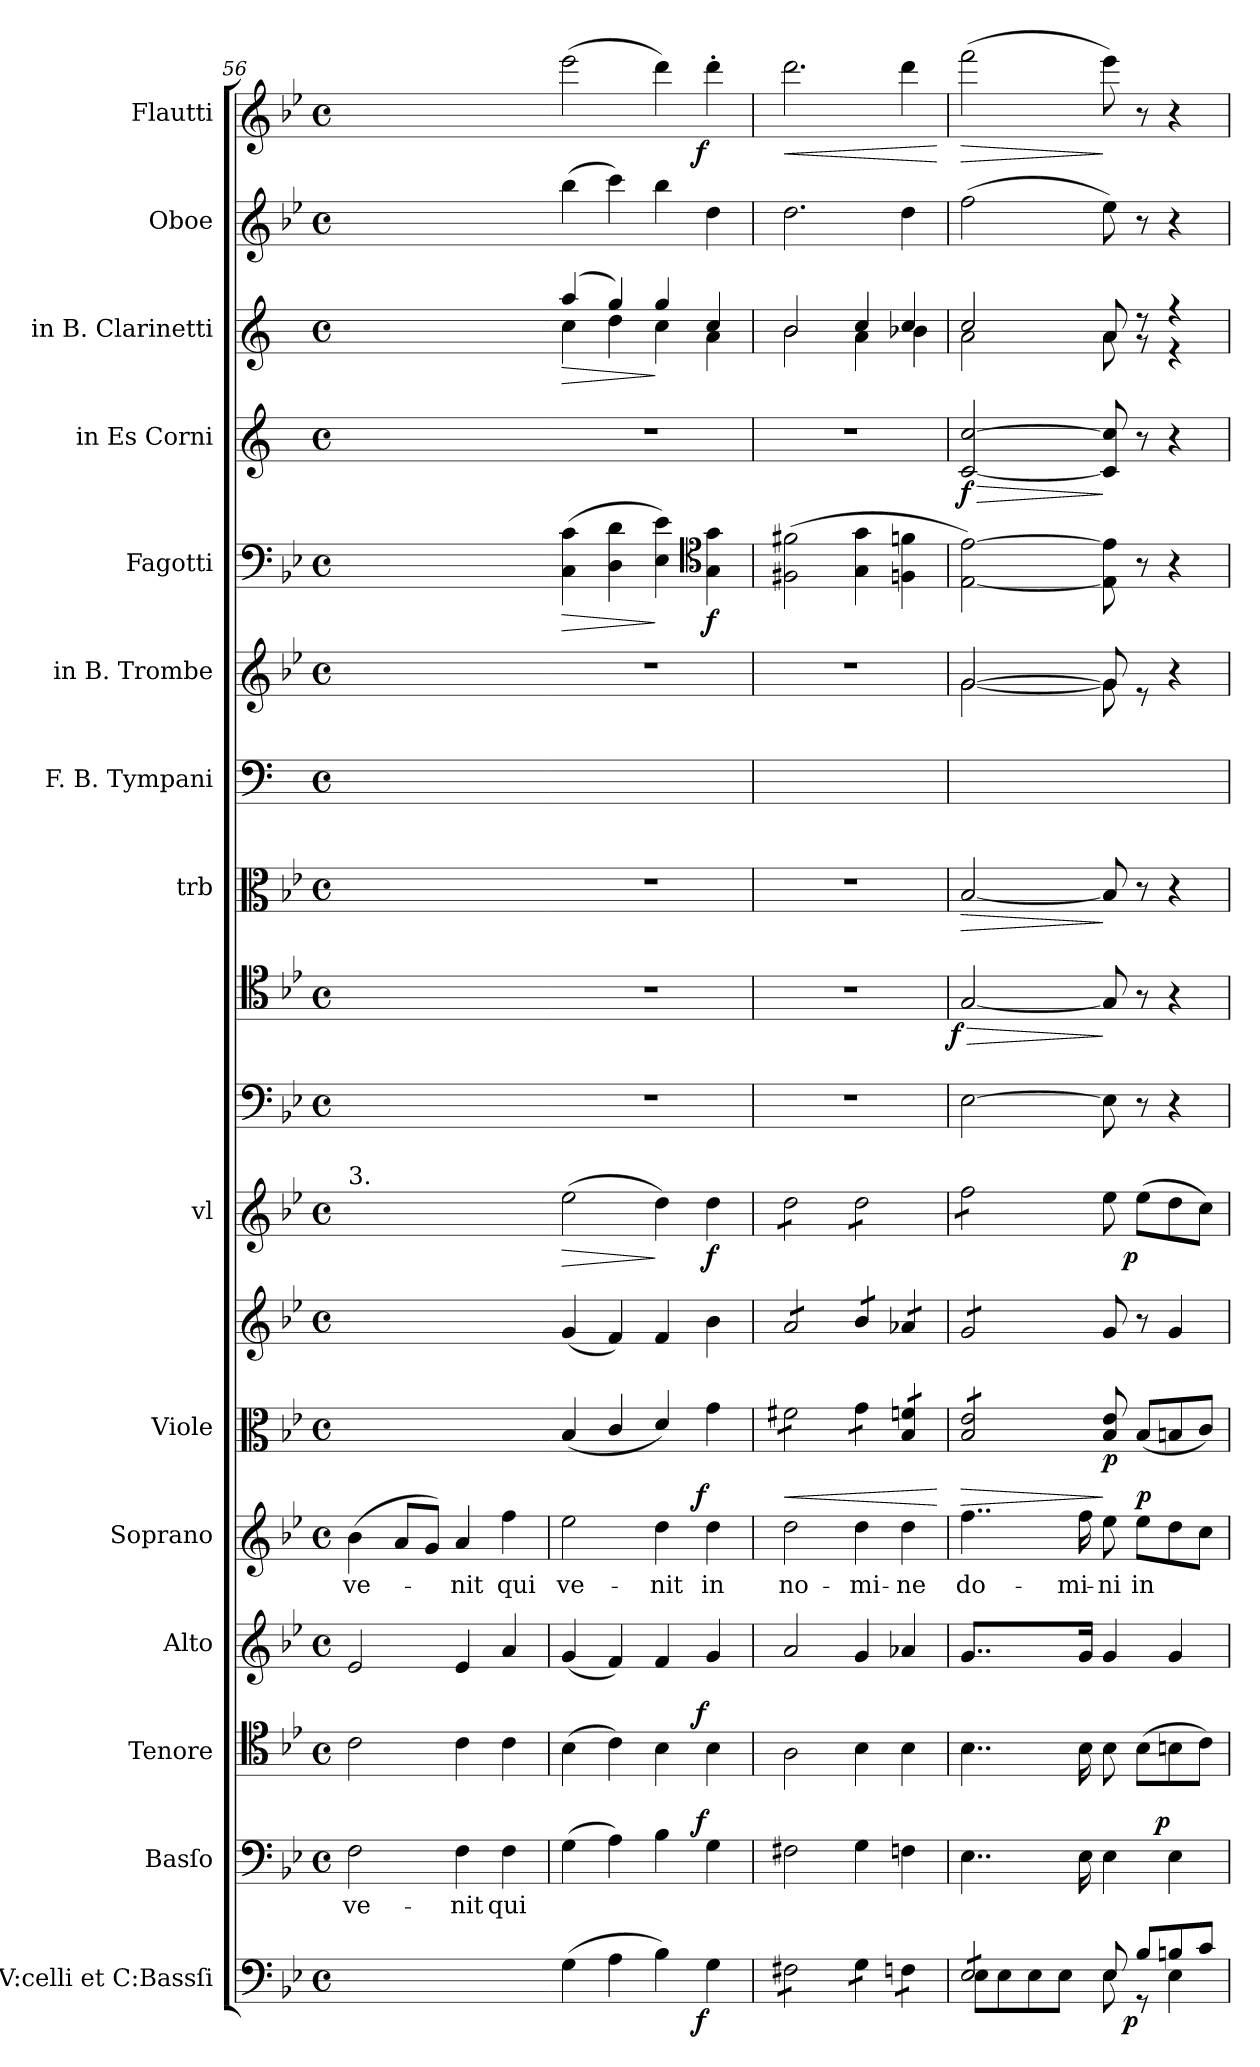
**kern	**dynam	**kern	**text	**dynam	**kern	**dynam	**kern	**kern	**text	**dynam	**kern	**dynam	**kern	**kern	**dynam	**kern	**kern	**dynam	**kern	**dynam	**kern	**kern	**kern	**dynam	**kern	**dynam	**kern	**dynam	**kern	**kern	**dynam
*part18	*part18	*part17	*part17	*part17	*part16	*part16	*part15	*part14	*part14	*part14	*part13	*part13	*part12	*part11	*part11	*part10	*part9	*part9	*part8	*part8	*part7	*part6	*part5	*part5	*part4	*part4	*part3	*part3	*part2	*part1	*part1
*staff18	*staff18	*staff17	*staff17	*staff17	*staff16	*staff16	*staff15	*staff14	*staff14	*staff14	*staff13	*staff13	*staff12	*staff11	*staff11	*staff10	*staff9	*staff9	*staff8	*staff8	*staff7	*staff6	*staff5	*staff5	*staff4	*staff4	*staff3	*staff3	*staff2	*staff1	*staff1
*I"V:celli et C:Bassſi	*	*I"Basſo	*	*	*I"Tenore	*	*I"Alto	*I"Soprano	*	*	*I"Viole	*	*	*I"vl	*	*	*	*	*I"trb	*	*I"F. B. Tympani	*I"in B. Trombe	*I"Fagotti	*	*I"in Es Corni	*	*I"in B. Clarinetti	*	*I"Oboe	*I"Flautti	*
*	*	*I'B	*	*	*I'T	*	*I'A	*I'S	*	*	*	*	*	*	*	*	*	*	*I'Trb	*	*	*	*I'fag	*	*	*	*	*	*I'ob	*I'fl	*
*clefF4	*	*clefF4	*	*	*clefC4	*	*clefG2	*clefG2	*	*	*clefC3	*	*clefG2	*clefG2	*	*clefF4	*clefC4	*	*clefC3	*	*clefF4	*clefG2	*clefF4	*	*clefG2	*	*clefG2	*	*clefG2	*clefG2	*
*	*	*	*	*	*	*	*	*	*	*	*	*	*	*	*	*	*	*	*	*	*	*	*	*	*ITrd1c2	*	*ITrd1c2	*	*	*	*
*k[b-e-]	*	*k[b-e-]	*	*	*k[b-e-]	*	*k[b-e-]	*k[b-e-]	*	*	*k[b-e-]	*	*k[b-e-]	*k[b-e-]	*	*k[b-e-]	*k[b-e-]	*	*k[b-e-]	*	*	*k[b-e-]	*k[b-e-]	*	*k[b-e-]	*	*k[b-e-]	*	*k[b-e-]	*k[b-e-]	*
*M4/4	*	*M4/4	*	*	*M4/4	*	*M4/4	*M4/4	*	*	*M4/4	*	*M4/4	*M4/4	*	*M4/4	*M4/4	*	*M4/4	*	*M4/4	*M4/4	*M4/4	*	*M4/4	*	*M4/4	*	*M4/4	*M4/4	*
*met(c)	*	*met(c)	*	*	*met(c)	*	*met(c)	*met(c)	*	*	*met(c)	*	*met(c)	*met(c)	*	*met(c)	*met(c)	*	*met(c)	*	*met(c)	*met(c)	*met(c)	*	*met(c)	*	*met(c)	*	*met(c)	*met(c)	*
=56	=56	=56	=56	=56	=56	=56	=56	=56	=56	=56	=56	=56	=56	=56	=56	=56	=56	=56	=56	=56	=56	=56	=56	=56	=56	=56	=56	=56	=56	=56	=56
!	!	!	!	!	!	!	!	!	!	!	!	!	!	!LO:TX:a:t=3.	!	!	!	!	!	!	!	!	!	!	!	!	!	!	!	!	!
1ryy	.	2F\	ve-	.	2c\	.	2e-/	(4b-\	ve-	.	1ryy	.	1ryy	1ryy	.	1ryy	1ryy	.	1ryy	.	1ryy	1ryy	1ryy	.	1ryy	.	1ryy	.	1ryy	1ryy	.
.	.	.	.	.	.	.	.	8a/L	.	.	.	.	.	.	.	.	.	.	.	.	.	.	.	.	.	.	.	.	.	.	.
.	.	.	.	.	.	.	.	8g/J)	.	.	.	.	.	.	.	.	.	.	.	.	.	.	.	.	.	.	.	.	.	.	.
.	.	4F\	-nit	.	4c\	.	4e-/	4a/	-nit	.	.	.	.	.	.	.	.	.	.	.	.	.	.	.	.	.	.	.	.	.	.
.	.	4F\	qui	.	4c\	.	4a/	4ff\	qui	.	.	.	.	.	.	.	.	.	.	.	.	.	.	.	.	.	.	.	.	.	.
=57	=57-	=57	=57-	=57-	=57	=57-	=57	=57	=57-	=57-	=57	=57-	=57	=57	=57-	=57-	=57-	=57-	=57-	=57-	=57-	=57-	=57-	=57-	=57-	=57-	=57-	=57-	=57-	=57-	=57-
!	!	!	!	!	!	!	!	!	!	!	!	!	!	!	!LO:HP:b	!	!	!	!	!	!	!	!	!LO:HP:b	!	!	!	!LO:HP:b	!	!	!
*	*	*	*	*	*	*	*	*	*	*	*	*	*	*	*	*	*	*	*	*	*	*	*	*	*	*	*^	*	*	*	*
(4G\	.	(4G\	.	.	(4B-\	.	(4g/	2ee-\	ve-	.	(4B-/	.	(4g/	(2ee-\	>	1r	1r	.	1r	.	1ryy	1r	(4C\ 4c\	>	1r	.	(4gg/	4b-\	>	(4bb-\	(2eee-\	.
4A\	.	4A\)	.	.	4c\)	.	4f/)	.	.	.	4c/	.	4f/)	.	.	.	.	.	.	.	.	.	4D\ 4d\	.	.	.	4ff/)	4cc\	.	4ccc\)	.	.
4B-\)	.	4B-\	.	.	4B-\	.	4f/	4dd\	-nit	.	4d/)	.	4f/	4dd\)	]	.	.	.	.	.	.	.	4E-\ 4e-\)	]	.	.	4ff/	4b-\	]	4bb-\	4ddd\)	.
*	*	*	*	*	*	*	*	*	*	*	*	*	*	*	*	*	*	*	*	*	*	*	*clefC4	*	*	*	*	*	*	*	*	*
!	!LO:DY:rj	!	!	!LO:DY:a:rj	!	!LO:DY:a:rj	!	!	!	!LO:DY:a:rj	!	!	!	!	!	!	!	!	!	!	!	!	!	!	!	!	!	!	!	!	!	!LO:DY:rj
4G\	f	4G\	.	f	4B-\	f	4g/	4dd\	in	f	4g\	.	4b-\	4dd\	f	.	.	.	.	.	.	.	4G\ 4g\	f	.	.	4b-/	4g\	.	4dd\	4ddd'\	f
=58	=58	=58	=58	=58	=58	=58	=58	=58	=58	=58	=58	=58	=58	=58	=58	=58	=58	=58	=58	=58	=58	=58	=58	=58	=58	=58	=58	=58	=58	=58	=58	=58
!	!	!	!	!	!	!	!	!	!	!LO:HP:a	!	!	!	!	!	!	!	!	!	!	!	!	!	!	!	!	!	!	!	!	!	!LO:HP:b
*tremolo	*	*	*	*	*	*	*	*	*	*	*	*	*	*	*	*	*	*	*	*	*	*	*	*	*	*	*	*	*	*	*	*
*	*	*	*	*	*	*	*	*	*	*	*tremolo	*	*	*	*	*	*	*	*	*	*	*	*	*	*	*	*	*	*	*	*	*
*	*	*	*	*	*	*	*	*	*	*	*	*	*tremolo	*	*	*	*	*	*	*	*	*	*	*	*	*	*	*	*	*	*	*
*	*	*	*	*	*	*	*	*	*	*	*	*	*	*tremolo	*	*	*	*	*	*	*	*	*	*	*	*	*	*	*	*	*	*
8F#X\L	.	2F#X\	.	.	2A\	.	2a/	2dd\	no-	<	8f#X\L	.	8a/L	8dd\L	.	1r	1r	.	1r	.	1ryy	1r	(2F#X\ 2f#X\	.	1r	.	2a/	2a\	.	2.dd\	2.ddd\	<
8F#X\	.	.	.	.	.	.	.	.	.	.	8f#X\	.	8a/	8dd\	.	.	.	.	.	.	.	.	.	.	.	.	.	.	.	.	.	.
8F#X\	.	.	.	.	.	.	.	.	.	.	8f#X\	.	8a/	8dd\	.	.	.	.	.	.	.	.	.	.	.	.	.	.	.	.	.	.
8F#X\J	.	.	.	.	.	.	.	.	.	.	8f#X\J	.	8a/J	8dd\J	.	.	.	.	.	.	.	.	.	.	.	.	.	.	.	.	.	.
8G\L	.	4G\	.	.	4B-\	.	4g/	4dd\	-mi-	.	8g\L	.	8b-/L	8dd\L	.	.	.	.	.	.	.	.	4G\ 4g\	.	.	.	4b-/	4g\	.	.	.	.
8G\J	.	.	.	.	.	.	.	.	.	.	8g\J	.	8b-/J	8dd\	.	.	.	.	.	.	.	.	.	.	.	.	.	.	.	.	.	.
8Fn\L	.	4Fn\	.	.	4B-\	.	4a-X/	4dd\	-ne	.	8B-/ 8fn/L	.	8a-X/L	8dd\	.	.	.	.	.	.	.	.	4Fn\ 4fn\	.	.	.	4b-/	4a-X\	.	4dd\	4ddd\	.
8Fn\J	.	.	.	.	.	.	.	.	.	.	8B-/ 8fn/J	.	8a-X/J	8dd\J	.	.	.	.	.	.	.	.	.	.	.	.	.	.	.	.	.	.
*	*	*	*	*	*	*	*	*	*	*	*	*	*	*	*	*	*	*	*	*	*	*	*	*	*	*	*v	*v	*	*	*	*
.	.	.	.	.	.	.	.	.	.	[	.	.	.	.	.	.	.	.	.	.	.	.	.	.	.	.	.	.	.	.	[
=59	=59	=59	=59	=59	=59	=59	=59	=59	=59	=59	=59	=59	=59	=59	=59	=59	=59	=59	=59	=59	=59	=59	=59	=59	=59	=59	=59	=59	=59	=59	=59
*^	*	*	*	*	*	*	*	*	*	*	*	*	*	*	*	*	*	*	*	*	*	*	*	*	*	*	*	*	*	*	*
!	!	!	!	!	!	!	!	!LO:N:vis=8..	!	!	!LO:HP:a	!	!	!	!	!	!	!	!LO:HP:b	!	!LO:HP:b	!	!	!	!	!	!LO:HP:b	!	!	!	!	!LO:HP:b
*	*	*	*	*	*	*	*	*	*	*	*	*	*	*	*	*	*	*	*	*	*	*	*^	*	*	*	*	*^	*	*	*	*
!	!	!	!	!	!	!	!	!	!	!	!	!	!	!	!	!	!	!	!LO:DY:n=1:rj	!	!	!	!	!	!	!	!	!	!	!	!	!	!	!
8E-/L	8E-\L	.	4..E-\	.	.	4..B-\	.	4..g/L	4..ff\	do-	>	8B-/ 8e-/L	.	8g/L	8ff\L	.	[2E-\	[2G/	> f	[2B-/	>	1ryy	[2g/	[2g\	[2E-\ [2e-\)	.	[2B-/ [2b-/	> f	2b-/	2g\	.	(2ff\	(2fff\	>
8E-/	8E-\	.	.	.	.	.	.	.	.	.	.	8B-/ 8e-/	.	8g/	8ff\	.	.	.	.	.	.	.	.	.	.	.	.	.	.	.	.	.	.	.
8E-/	8E-\	.	.	.	.	.	.	.	.	.	.	8B-/ 8e-/	.	8g/	8ff\	.	.	.	.	.	.	.	.	.	.	.	.	.	.	.	.	.	.	.
8E-/J	8E-\J	.	.	.	.	.	.	.	.	.	.	8B-/ 8e-/J	.	8g/J	8ff\J	.	.	.	.	.	.	.	.	.	.	.	.	.	.	.	.	.	.	.
*	*	*	*	*	*	*	*	*	*	*	*	*	*	*	*Xtremolo	*	*	*	*	*	*	*	*	*	*	*	*	*	*	*	*	*	*	*
*	*	*	*	*	*	*	*	*	*	*	*	*	*	*Xtremolo	*	*	*	*	*	*	*	*	*	*	*	*	*	*	*	*	*	*	*	*
*	*	*	*	*	*	*	*	*	*	*	*	*Xtremolo	*	*	*	*	*	*	*	*	*	*	*	*	*	*	*	*	*	*	*	*	*	*
*Xtremolo	*	*	*	*	*	*	*	*	*	*	*	*	*	*	*	*	*	*	*	*	*	*	*	*	*	*	*	*	*	*	*	*	*	*
.	.	.	16E-\	.	.	16B-\	.	16g/Jk	16ff\	-mi-	.	.	.	.	.	.	.	.	.	.	.	.	.	.	.	.	.	.	.	.	.	.	.	.
8E-/	8E-\	.	4E-\	.	.	8B-\	.	4g/	8ee-\	-ni	]	8B-/ 8e-/	p	8g/	8ee-\	.	8E-\]	8G/]	]	8B-/]	]	.	8g/]	8g\]	8E-]\ 8e-]\	.	8B-]/ 8b-]/	]	8g/	8g\	.	8ee-\)	8eee-\)	]
!	!	!LO:DY:rj	!	!	!	!	!	!	!	!	!LO:DY:a	!	!	!	!	!LO:DY:rj	!	!	!	!	!	!	!	!	!	!	!	!	!	!	!	!	!	!
8B-/L	8rGG	p	.	.	.	(8B-\L	.	.	8ee-\L	in	p	(>8B-/L	.	8r	(8ee-\L	p	8r	8r	.	8r	.	.	8re	8ryy	8r	.	8r	.	8r	8r	.	8r	8r	.
!	!	!	!	!	!LO:DY:a:rj	!	!	!	!	!	!	!	!	!	!	!	!	!	!	!	!	!	!	!	!	!	!	!	!	!	!	!	!	!
8Bn/	4E-\	.	4E-\	.	p	8Bn\	.	4g/	8dd\	.	.	8Bn/	.	4g/	8dd\	.	4r	4r	.	4r	.	.	4r	4ryy	4r	.	4r	.	4r	4r	.	4r	4r	.
8c/J	.	.	.	.	.	8c\J)	.	.	8cc\J	.	.	8c/J)	.	.	8cc\J)	.	.	.	.	.	.	.	.	.	.	.	.	.	.	.	.	.	.	.
*v	*v	*	*	*	*	*	*	*	*	*	*	*	*	*	*	*	*	*	*	*	*	*	*v	*v	*	*	*	*	*v	*v	*	*	*	*
=	=	=	=	=	=	=	=	=	=	=	=	=	=	=	=	=	=	=	=	=	=	=	=	=	=	=	=	=	=	=	=
*-	*-	*-	*-	*-	*-	*-	*-	*-	*-	*-	*-	*-	*-	*-	*-	*-	*-	*-	*-	*-	*-	*-	*-	*-	*-	*-	*-	*-	*-	*-	*-
